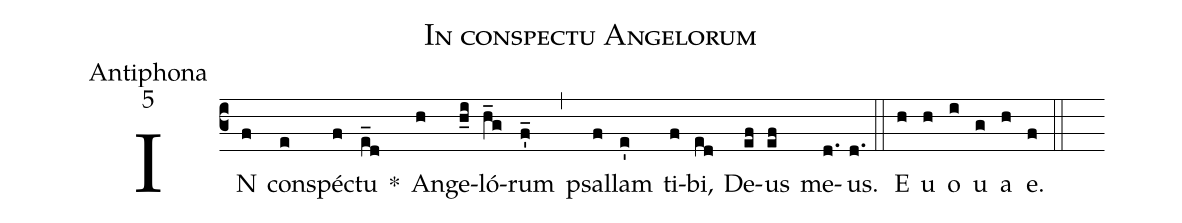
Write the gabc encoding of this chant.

name:In conspectu Angelorum;
office-part:Antiphona;
mode:5;
%%
(c3)  IN(f) con(e)spé(f)ctu(e_d) *() An(h)ge(h_i)ló(h_g)rum(f'_) (,) psal(f)lam(e') ti(f)bi,(ed) De(ef)us(ef) me(d.)us.(d.) (::)
E(h) u(h) o(i) u(g) a(h) e.(f) (::)
